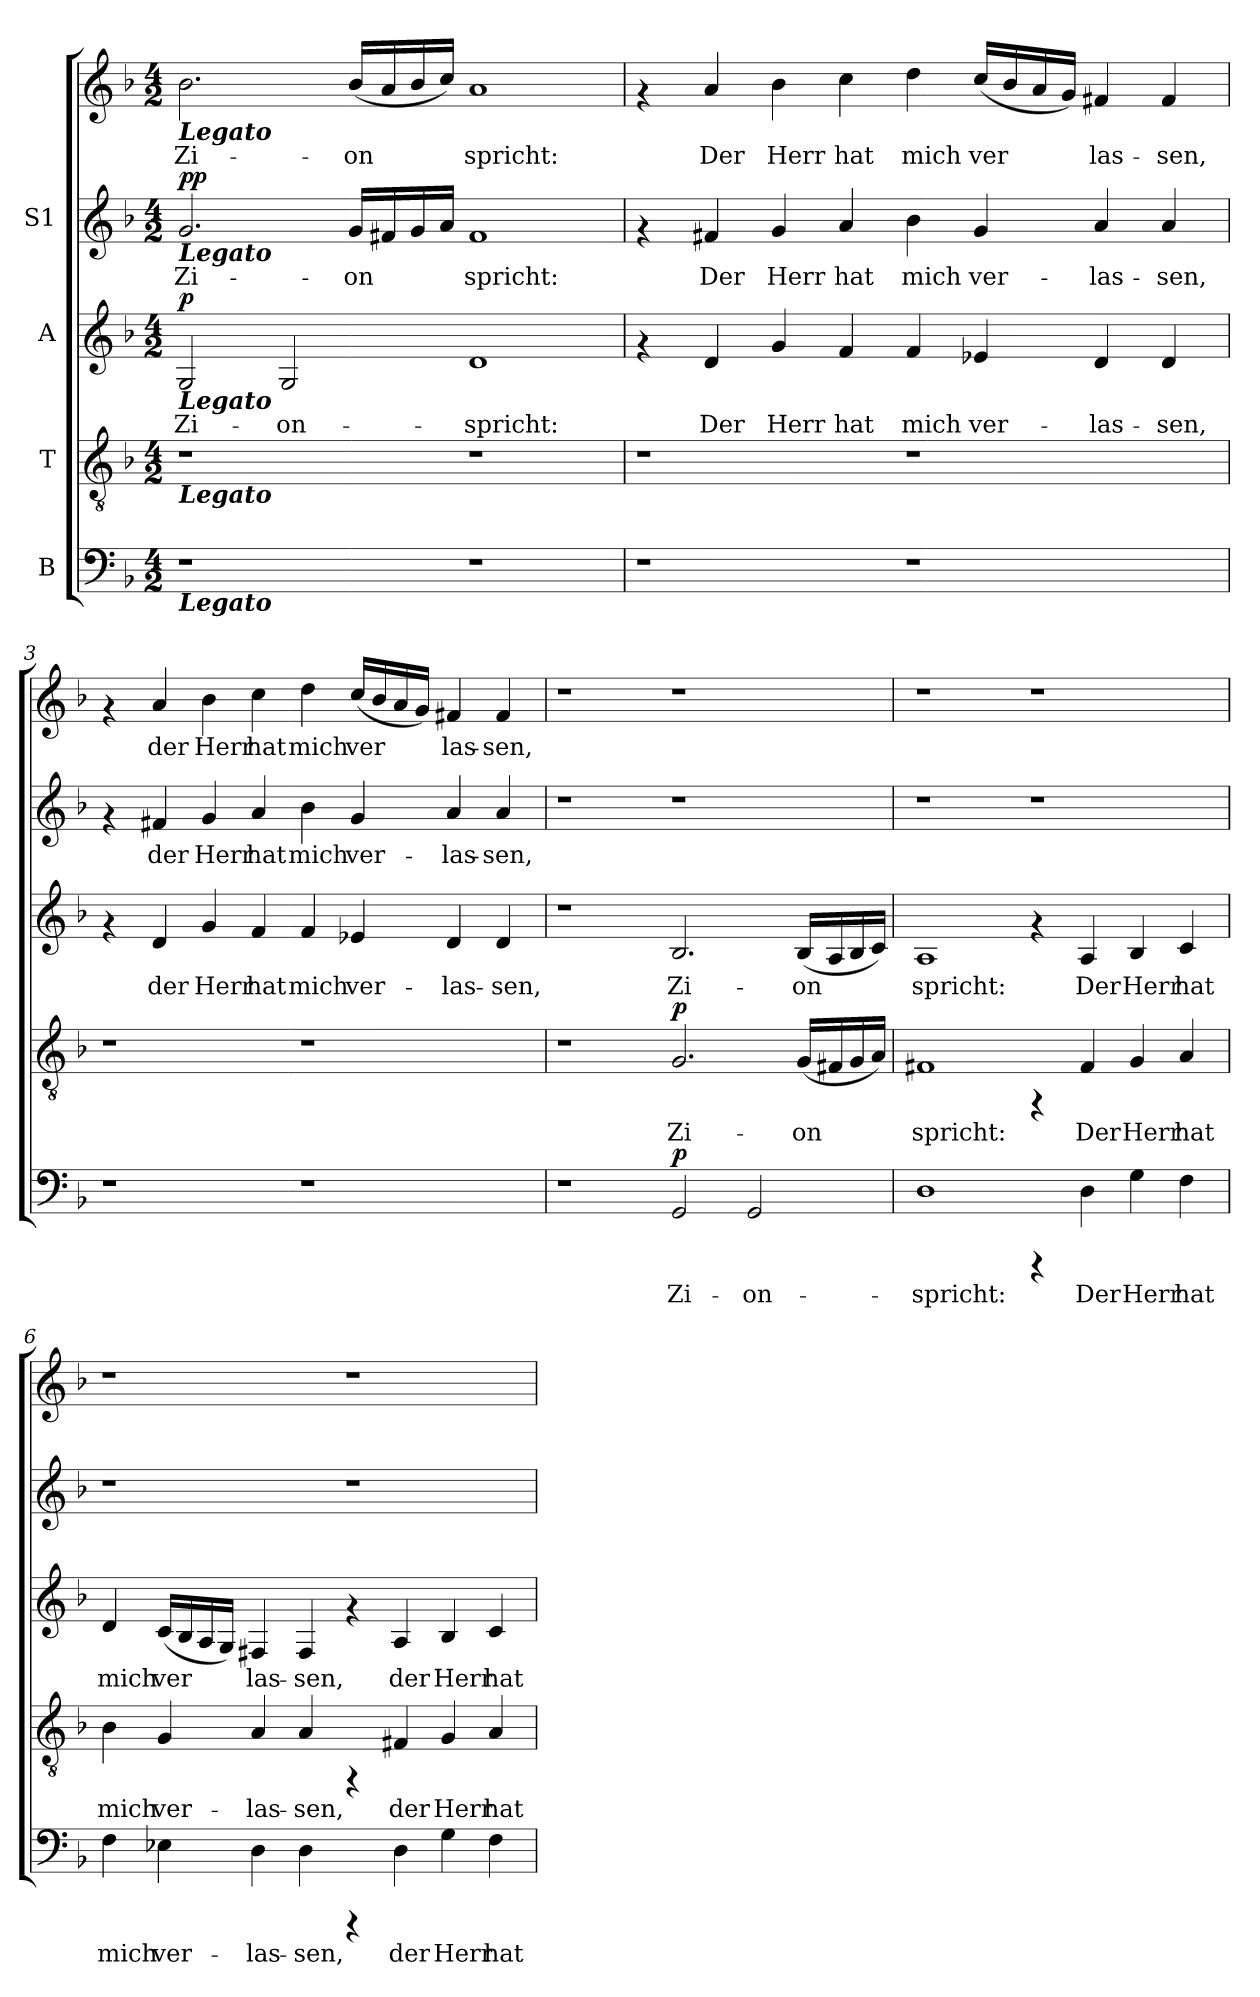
**kern	**text	**dynam	**kern	**text	**dynam	**kern	**text	**dynam	**kern	**text	**kern	**text	**dynam
*part4	*part4	*part4	*part3	*part3	*part3	*part2	*part2	*part2	*part1	*part1	*part1	*part1	*part1
*staff5	*staff5	*staff5	*staff4	*staff4	*staff4	*staff3	*staff3	*staff3	*staff2	*staff2	*staff1	*staff1	*staff1/2
*I"B	*	*	*I"T	*	*	*I"A	*	*	*I"S1	*	*	*	*
!!LO:PB:g=z
*stria5	*	*	*stria5	*	*	*stria5	*	*	*stria5	*	*stria5	*	*
*clefF4	*	*	*clefGv2	*	*	*clefG2	*	*	*clefG2	*	*clefG2	*	*
*k[b-]	*	*	*k[b-]	*	*	*k[b-]	*	*	*k[b-]	*	*k[b-]	*	*
*F:	*	*	*F:	*	*	*F:	*	*	*F:	*	*F:	*	*
*M4/2	*	*	*M4/2	*	*	*M4/2	*	*	*M4/2	*	*M4/2	*	*
*MM108	*	*	*MM108	*	*	*MM108	*	*	*MM108	*	*MM108	*	*
=1	=1	=1	=1	=1	=1	=1	=1	=1	=1	=1	=1	=1	=1
!	!	!	!	!	!	!	!	!	!	!	!LO:TX:b:Bi:t=Legato	!	!
!	!	!	!	!	!	!	!	!	!LO:TX:b:Bi:t=Legato	!	!	!	!
!	!	!	!	!	!	!LO:TX:b:Bi:t=Legato	!	!	!	!	!	!	!
!	!	!	!LO:TX:b:Bi:t=Legato	!	!	!	!	!	!	!	!	!	!
!LO:TX:b:Bi:t=Legato	!	!	!	!	!	!	!	!	!	!	!	!	!
!	!	!	!	!	!	!	!LO:LY:b:cj	!LO:DY:a	!	!LO:LY:b:cj	!	!LO:LY:b:cj	!LO:DY:a=2
!	!	!	!	!	!	!	!	!	!	!	!	!	!LO:DY:n=1:a
1r	.	.	1r	.	.	2G/	Zi-	p	2.g/	Zi-	2.b-\	Zi-	p p
!	!	!	!	!	!	!	!LO:LY:b:cj	!	!	!	!	!	!
.	.	.	.	.	.	2G/	-on-	.	.	.	.	.	.
!	!	!	!	!	!	!	!	!	!	!LO:LY:b:cj	!	!LO:LY:b:cj	!
.	.	.	.	.	.	.	.	.	16g/L	-on-	(<16b-/L	-on-	.
!	!	!	!	!	!	!	!	!	!	!LO:LY:b:cj	!	!LO:LY:b:cj	!
.	.	.	.	.	.	.	.	.	16f#X/	-	16a/	-	.
!	!	!	!	!	!	!	!	!	!	!LO:LY:b:cj	!	!LO:LY:b:cj	!
.	.	.	.	.	.	.	.	.	16g/	.	16b-/	.	.
!	!	!	!	!	!	!	!	!	!	!LO:LY:b:cj	!	!LO:LY:b:cj	!
.	.	.	.	.	.	.	.	.	16a/J	.	16cc/J)	.	.
!	!	!	!	!	!	!	!LO:LY:b:cj	!	!	!LO:LY:b:cj	!	!LO:LY:b:cj	!
1r	.	.	1r	.	.	1d	-spricht:	.	1f#	spricht:	1a	spricht:	.
=2	=2	=2	=2	=2	=2	=2	=2	=2	=2	=2	=2	=2	=2
1r	.	.	1r	.	.	4rf	.	.	4rf	.	4rf	.	.
!	!	!	!	!	!	!	!LO:LY:b:cj	!	!	!LO:LY:b:cj	!	!LO:LY:b:cj	!
.	.	.	.	.	.	4d/	Der	.	4f#X/	Der	4a/	Der	.
!	!	!	!	!	!	!	!LO:LY:b:cj	!	!	!LO:LY:b:cj	!	!LO:LY:b:cj	!
.	.	.	.	.	.	4g/	Herr	.	4g/	Herr	4b-\	Herr	.
!	!	!	!	!	!	!	!LO:LY:b:cj	!	!	!LO:LY:b:cj	!	!LO:LY:b:cj	!
.	.	.	.	.	.	4f/	hat	.	4a/	hat	4cc\	hat	.
!	!	!	!	!	!	!	!LO:LY:b:cj	!	!	!LO:LY:b:cj	!	!LO:LY:b:cj	!
1r	.	.	1r	.	.	4f/	mich	.	4b-\	mich	4dd\	mich	.
!	!	!	!	!	!	!	!LO:LY:b:cj	!	!	!LO:LY:b:cj	!	!LO:LY:b:cj	!
.	.	.	.	.	.	4e-X/	ver-	.	4g/	ver-	(<16cc/L	ver-	.
!	!	!	!	!	!	!	!	!	!	!	!	!LO:LY:b:cj	!
.	.	.	.	.	.	.	.	.	.	.	16b-/	-	.
!	!	!	!	!	!	!	!	!	!	!	!	!LO:LY:b:cj	!
.	.	.	.	.	.	.	.	.	.	.	16a/	.	.
!	!	!	!	!	!	!	!	!	!	!	!	!LO:LY:b:cj	!
.	.	.	.	.	.	.	.	.	.	.	16g/J)	.	.
!	!	!	!	!	!	!	!LO:LY:b:cj	!	!	!LO:LY:b:cj	!	!LO:LY:b:cj	!
.	.	.	.	.	.	4d/	-las-	.	4a/	-las-	4f#X/	las-	.
!	!	!	!	!	!	!	!LO:LY:b:cj	!	!	!LO:LY:b:cj	!	!LO:LY:b:cj	!
.	.	.	.	.	.	4d/	-sen,	.	4a/	-sen,	4f#/	-sen,	.
!!LO:LB:g=z
=3	=3	=3	=3	=3	=3	=3	=3	=3	=3	=3	=3	=3	=3
1r	.	.	1r	.	.	4rf	.	.	4rf	.	4rf	.	.
!	!	!	!	!	!	!	!LO:LY:b:cj	!	!	!LO:LY:b:cj	!	!LO:LY:b:cj	!
.	.	.	.	.	.	4d/	der	.	4f#X/	der	4a/	der	.
!	!	!	!	!	!	!	!LO:LY:b:cj	!	!	!LO:LY:b:cj	!	!LO:LY:b:cj	!
.	.	.	.	.	.	4g/	Herr	.	4g/	Herr	4b-\	Herr	.
!	!	!	!	!	!	!	!LO:LY:b:cj	!	!	!LO:LY:b:cj	!	!LO:LY:b:cj	!
.	.	.	.	.	.	4f/	hat	.	4a/	hat	4cc\	hat	.
!	!	!	!	!	!	!	!LO:LY:b:cj	!	!	!LO:LY:b:cj	!	!LO:LY:b:cj	!
1r	.	.	1r	.	.	4f/	mich	.	4b-\	mich	4dd\	mich	.
!	!	!	!	!	!	!	!LO:LY:b:cj	!	!	!LO:LY:b:cj	!	!LO:LY:b:cj	!
.	.	.	.	.	.	4e-X/	ver-	.	4g/	ver-	(<16cc/L	ver-	.
!	!	!	!	!	!	!	!	!	!	!	!	!LO:LY:b:cj	!
.	.	.	.	.	.	.	.	.	.	.	16b-/	-	.
!	!	!	!	!	!	!	!	!	!	!	!	!LO:LY:b:cj	!
.	.	.	.	.	.	.	.	.	.	.	16a/	.	.
!	!	!	!	!	!	!	!	!	!	!	!	!LO:LY:b:cj	!
.	.	.	.	.	.	.	.	.	.	.	16g/J)	.	.
!	!	!	!	!	!	!	!LO:LY:b:cj	!	!	!LO:LY:b:cj	!	!LO:LY:b:cj	!
.	.	.	.	.	.	4d/	-las-	.	4a/	-las-	4f#X/	las-	.
!	!	!	!	!	!	!	!LO:LY:b:cj	!	!	!LO:LY:b:cj	!	!LO:LY:b:cj	!
.	.	.	.	.	.	4d/	-sen,	.	4a/	-sen,	4f#/	-sen,	.
=4	=4	=4	=4	=4	=4	=4	=4	=4	=4	=4	=4	=4	=4
1r	.	.	1r	.	.	1r	.	.	1r	.	1r	.	.
!	!LO:LY:b:cj	!LO:DY:a	!	!LO:LY:b:cj	!LO:DY:a	!	!LO:LY:b:cj	!	!	!	!	!	!
2GG/	Zi-	p	2.G/	Zi-	p	2.B-/	Zi-	.	1r	.	1r	.	.
!	!LO:LY:b:cj	!	!	!	!	!	!	!	!	!	!	!	!
2GG/	-on-	.	.	.	.	.	.	.	.	.	.	.	.
!	!	!	!	!LO:LY:b:cj	!	!	!LO:LY:b:cj	!	!	!	!	!	!
.	.	.	(<16G/L	-on-	.	(<16B-/L	-on-	.	.	.	.	.	.
!	!	!	!	!LO:LY:b:cj	!	!	!LO:LY:b:cj	!	!	!	!	!	!
.	.	.	16F#X/	--	.	16A/	--	.	.	.	.	.	.
!	!	!	!	!LO:LY:b:cj	!	!	!LO:LY:b:cj	!	!	!	!	!	!
.	.	.	16G/	--	.	16B-/	--	.	.	.	.	.	.
!	!	!	!	!LO:LY:b:cj	!	!	!LO:LY:b:cj	!	!	!	!	!	!
.	.	.	16A/J)	--	.	16c/J)	--	.	.	.	.	.	.
=5	=5	=5	=5	=5	=5	=5	=5	=5	=5	=5	=5	=5	=5
!	!LO:LY:b:cj	!	!	!LO:LY:b:cj	!	!	!LO:LY:b:cj	!	!	!	!	!	!
1D	-spricht:	.	1F#X	-spricht:	.	1A	-spricht:	.	1r	.	1r	.	.
4rCCC	.	.	4rFF	.	.	4rf	.	.	1r	.	1r	.	.
!	!LO:LY:b:cj	!	!	!LO:LY:b:cj	!	!	!LO:LY:b:cj	!	!	!	!	!	!
4D\	Der	.	4F#/	Der	.	4A/	Der	.	.	.	.	.	.
!	!LO:LY:b:cj	!	!	!LO:LY:b:cj	!	!	!LO:LY:b:cj	!	!	!	!	!	!
4G\	Herr	.	4G/	Herr	.	4B-/	Herr	.	.	.	.	.	.
!	!LO:LY:b:cj	!	!	!LO:LY:b:cj	!	!	!LO:LY:b:cj	!	!	!	!	!	!
4F\	hat	.	4A/	hat	.	4c/	hat	.	.	.	.	.	.
!!LO:PB:g=z
=6	=6	=6	=6	=6	=6	=6	=6	=6	=6	=6	=6	=6	=6
!	!LO:LY:b:cj	!	!	!LO:LY:b:cj	!	!	!LO:LY:b:cj	!	!	!	!	!	!
4F\	mich	.	4B-\	mich	.	4d/	mich	.	1r	.	1r	.	.
!	!LO:LY:b:cj	!	!	!LO:LY:b:cj	!	!	!LO:LY:b:cj	!	!	!	!	!	!
4E-X\	ver-	.	4G/	ver-	.	(<16c/L	ver-	.	.	.	.	.	.
!	!	!	!	!	!	!	!LO:LY:b:cj	!	!	!	!	!	!
.	.	.	.	.	.	16B-/	-	.	.	.	.	.	.
!	!	!	!	!	!	!	!LO:LY:b:cj	!	!	!	!	!	!
.	.	.	.	.	.	16A/	.	.	.	.	.	.	.
!	!	!	!	!	!	!	!LO:LY:b:cj	!	!	!	!	!	!
.	.	.	.	.	.	16G/J)	.	.	.	.	.	.	.
!	!LO:LY:b:cj	!	!	!LO:LY:b:cj	!	!	!LO:LY:b:cj	!	!	!	!	!	!
4D\	-las-	.	4A/	-las-	.	4F#X/	las-	.	.	.	.	.	.
!	!LO:LY:b:cj	!	!	!LO:LY:b:cj	!	!	!LO:LY:b:cj	!	!	!	!	!	!
4D\	-sen,	.	4A/	-sen,	.	4F#/	-sen,	.	.	.	.	.	.
4rCCC	.	.	4rFF	.	.	4rf	.	.	1r	.	1r	.	.
!	!LO:LY:b:cj	!	!	!LO:LY:b:cj	!	!	!LO:LY:b:cj	!	!	!	!	!	!
4D\	der	.	4F#X/	der	.	4A/	der	.	.	.	.	.	.
!	!LO:LY:b:cj	!	!	!LO:LY:b:cj	!	!	!LO:LY:b:cj	!	!	!	!	!	!
4G\	Herr	.	4G/	Herr	.	4B-/	Herr	.	.	.	.	.	.
!	!LO:LY:b:cj	!	!	!LO:LY:b:cj	!	!	!LO:LY:b:cj	!	!	!	!	!	!
4F\	hat	.	4A/	hat	.	4c/	hat	.	.	.	.	.	.
=	=	=	=	=	=	=	=	=	=	=	=	=	=
*-	*-	*-	*-	*-	*-	*-	*-	*-	*-	*-	*-	*-	*-
